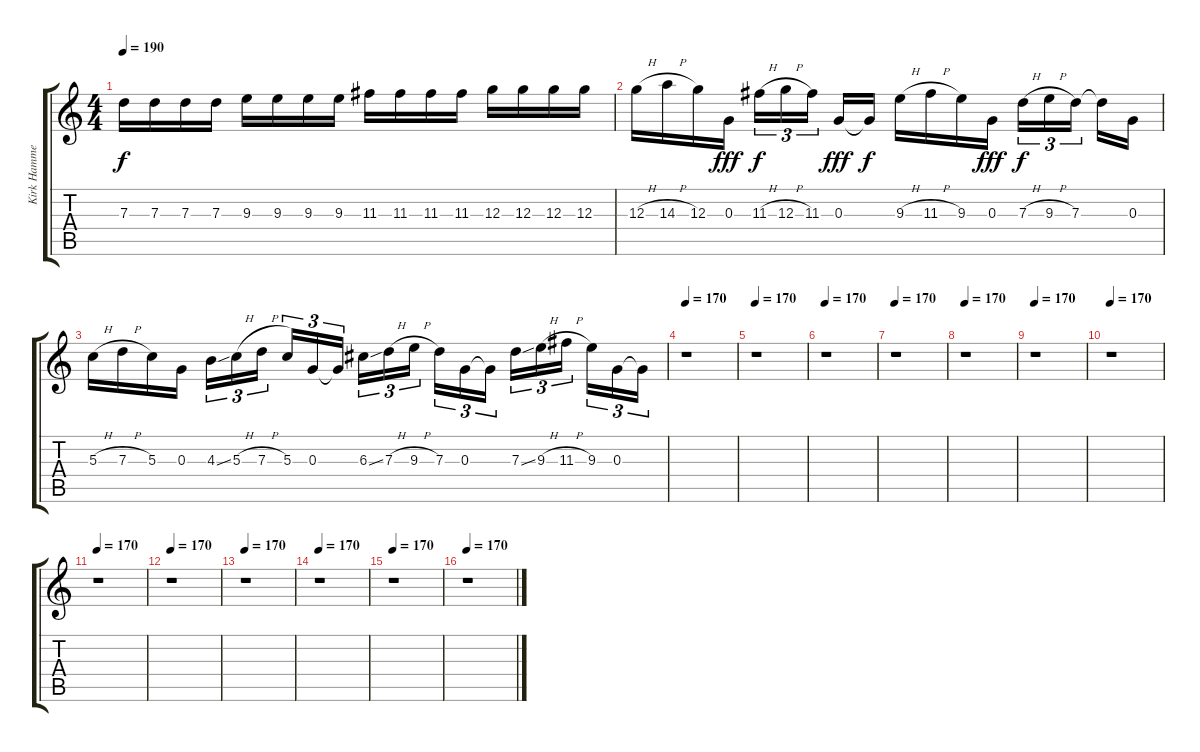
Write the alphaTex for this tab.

\track ("Kirk Hammet Lead" "Kirk Hamme") {instrument distortionguitar}
\staff {score tabs}
\tuning (E4 B3 G3 D3 A2 E2) {hide}
\ts (4 4)
\tempo 190
\clef g2
\ks c
7.3.16{dy f} 7.3.16 7.3.16 7.3.16 9.3.16 9.3.16 9.3.16 9.3.16 11.3.16 11.3.16 11.3.16 11.3.16 12.3.16 12.3.16 12.3.16 12.3.16 |
12.3{h}.16 14.3{h}.16 12.3.16 0.3.16{dy fff} 11.3{h}.16{tu (3 2) dy f} 12.3{h}.16{tu (3 2)} 11.3.16{tu (3 2)} 0.3.16{dy fff} 0.3{t}.16{dy f} 9.3{h}.16 11.3{h}.16 9.3.16 0.3.16{dy fff} 7.3{h}.16{tu (3 2) dy f} 9.3{h}.16{tu (3 2)} 7.3.16{tu (3 2)} 7.3{t}.16 0.3.16 |
5.3{h}.16 7.3{h}.16 5.3.16 0.3.16 4.3{ss}.16{tu (3 2)} 5.3{h}.16{tu (3 2)} 7.3{h}.16{tu (3 2)} 5.3.16{tu (3 2)} 0.3.16{tu (3 2)} 0.3{t}.16{tu (3 2)} 6.3{ss}.16{tu (3 2)} 7.3{h}.16{tu (3 2)} 9.3{h}.16{tu (3 2)} 7.3.16{tu (3 2)} 0.3.16{tu (3 2)} 0.3{t}.16{tu (3 2)} 7.3{ss}.16{tu (3 2)} 9.3{h}.16{tu (3 2)} 11.3{h}.16{tu (3 2)} 9.3.16{tu (3 2)} 0.3.16{tu (3 2)} 0.3{t}.16{tu (3 2)} |
\tempo 170
r.1 |
\tempo 170
r.1 |
\tempo 170
r.1 |
\tempo 170
r.1 |
\tempo 170
r.1 |
\tempo 170
r.1 |
\tempo 170
r.1 |
\tempo 170
r.1 |
\tempo 170
r.1 |
\tempo 170
r.1 |
\tempo 170
r.1 |
\tempo 170
r.1 |
\tempo 170
r.1
